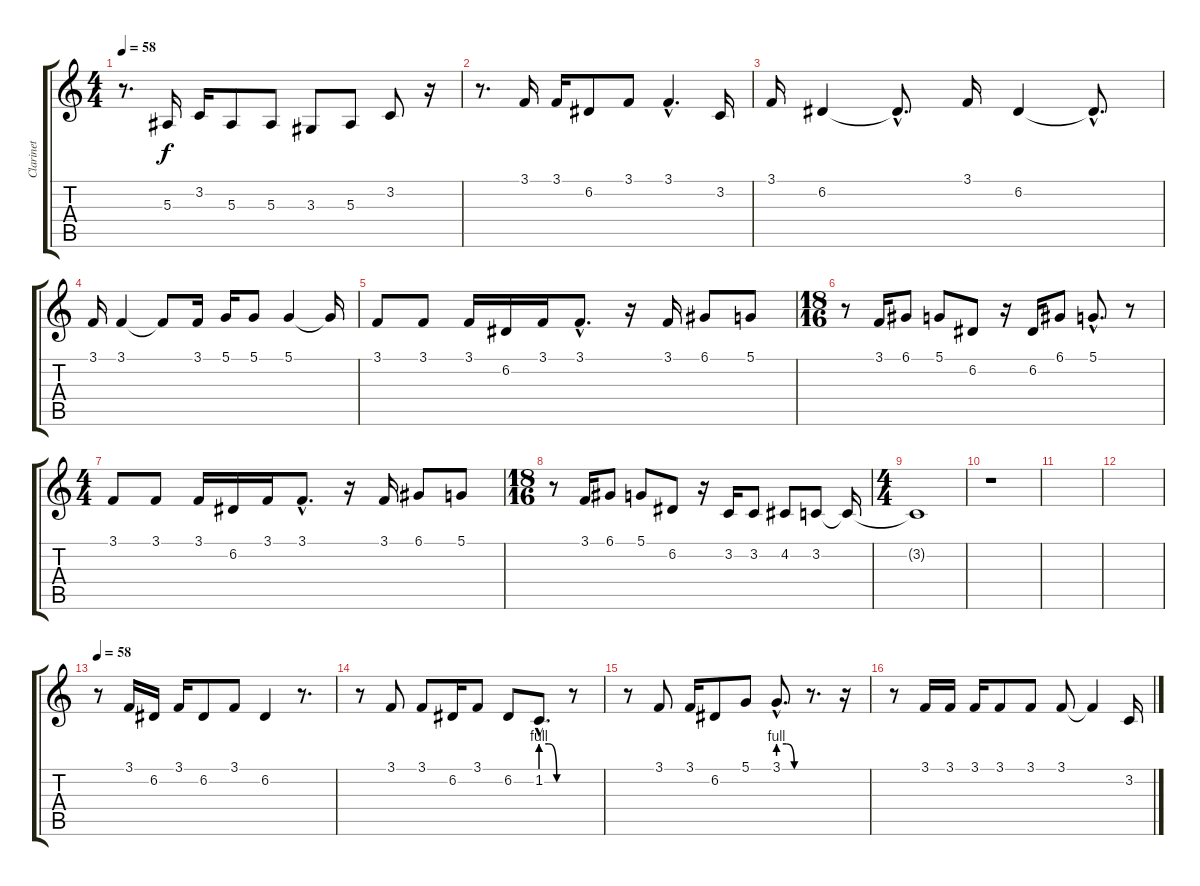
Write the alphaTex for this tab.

\track ("Clarinet" "Clarinet") {instrument clarinet}
\staff {score tabs}
\tuning (D4 A3 F3 C3 G2 C2) {hide}
\ts (4 4)
\tempo 58
\clef g2
\ks c
r.8{d dy f} 5.3.16 3.2.16 5.3.8 5.3.8 3.3.8 5.3.8 3.2.8 r.16 |
r.8{d} 3.1.16 3.1.16 6.2.8 3.1.8 3.1{hac}.4{d} 3.2.16 |
3.1.16 6.2.4 6.2{hac t}.8{d} 3.1.16 6.2.4 6.2{hac t}.8{d} |
3.1.16 3.1.4 3.1{t}.8 3.1.16 5.1.16 5.1.8 5.1.4 5.1{t}.16 |
3.1.8 3.1.8 3.1.16 6.2.16 3.1.16 3.1{hac}.8{d} r.16 3.1.16 6.1.8 5.1.8 |
\ts (18 16)
r.8 3.1.16 6.1.8 5.1.8 6.2.8 r.16 6.2.16 6.1.8 5.1{hac}.8{d} r.8 |
\ts (4 4)
3.1.8 3.1.8 3.1.16 6.2.16 3.1.16 3.1{hac}.8{d} r.16 3.1.16 6.1.8 5.1.8 |
\ts (18 16)
r.8 3.1.16 6.1.8 5.1.8 6.2.8 r.16 3.2.16 3.2.8 4.2.8 3.2.8 3.2{t}.16 |
\ts (4 4)
3.2{t}.1{volume 0} |
r.1{volume 12} |
|
|
\tempo 58
r.8 3.1.16 6.2.16 3.1.16 6.2.8 3.1.8 6.2.4 r.8{d} |
r.8 3.1.8 3.1.8 6.2.16 3.1.8 6.2.8 1.2{be (custom 0 4 20 4 40 0 60 0) hac}.8{d} r.8 |
r.8 3.1.8 3.1.16 6.2.8 5.1.8 3.1{be (custom 0 4 20 4 40 0 60 0) hac}.8{d} r.8{d} r.16 |
r.8 3.1.16 3.1.16 3.1.16 3.1.8 3.1.8 3.1.8 3.1{t}.4 3.2.16
